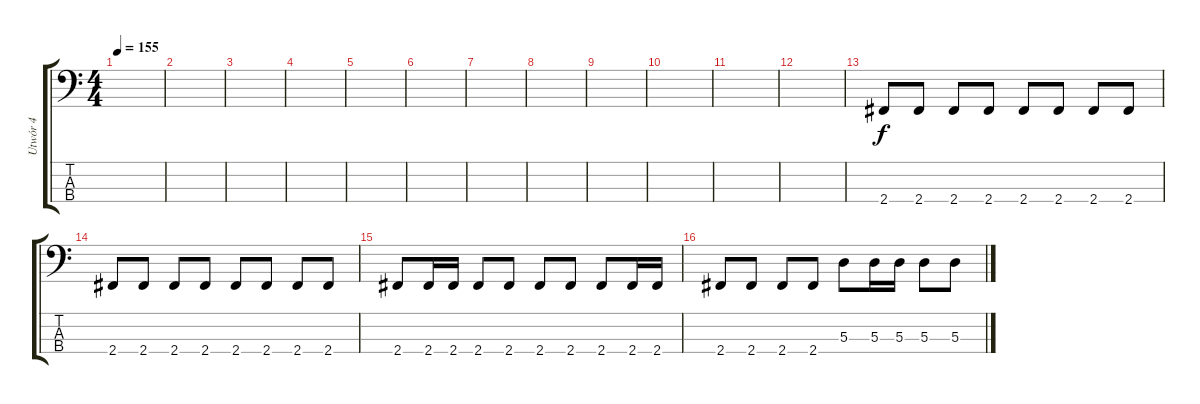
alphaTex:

\track ("Utwór 4" "Utwór 4") {instrument electricbasspick}
\staff {score tabs}
\tuning (G2 D2 A1 E1) {hide}
\ts (4 4)
\tempo 155
\clef f4
\ks c
|
|
|
|
|
|
|
|
|
|
|
|
2.4.8 2.4.8 2.4.8 2.4.8 2.4.8 2.4.8 2.4.8 2.4.8 |
2.4.8 2.4.8 2.4.8 2.4.8 2.4.8 2.4.8 2.4.8 2.4.8 |
2.4.8 2.4.16 2.4.16 2.4.8 2.4.8 2.4.8 2.4.8 2.4.8 2.4.16 2.4.16 |
2.4.8 2.4.8 2.4.8 2.4.8 5.3.8 5.3.16 5.3.16 5.3.8 5.3.8
